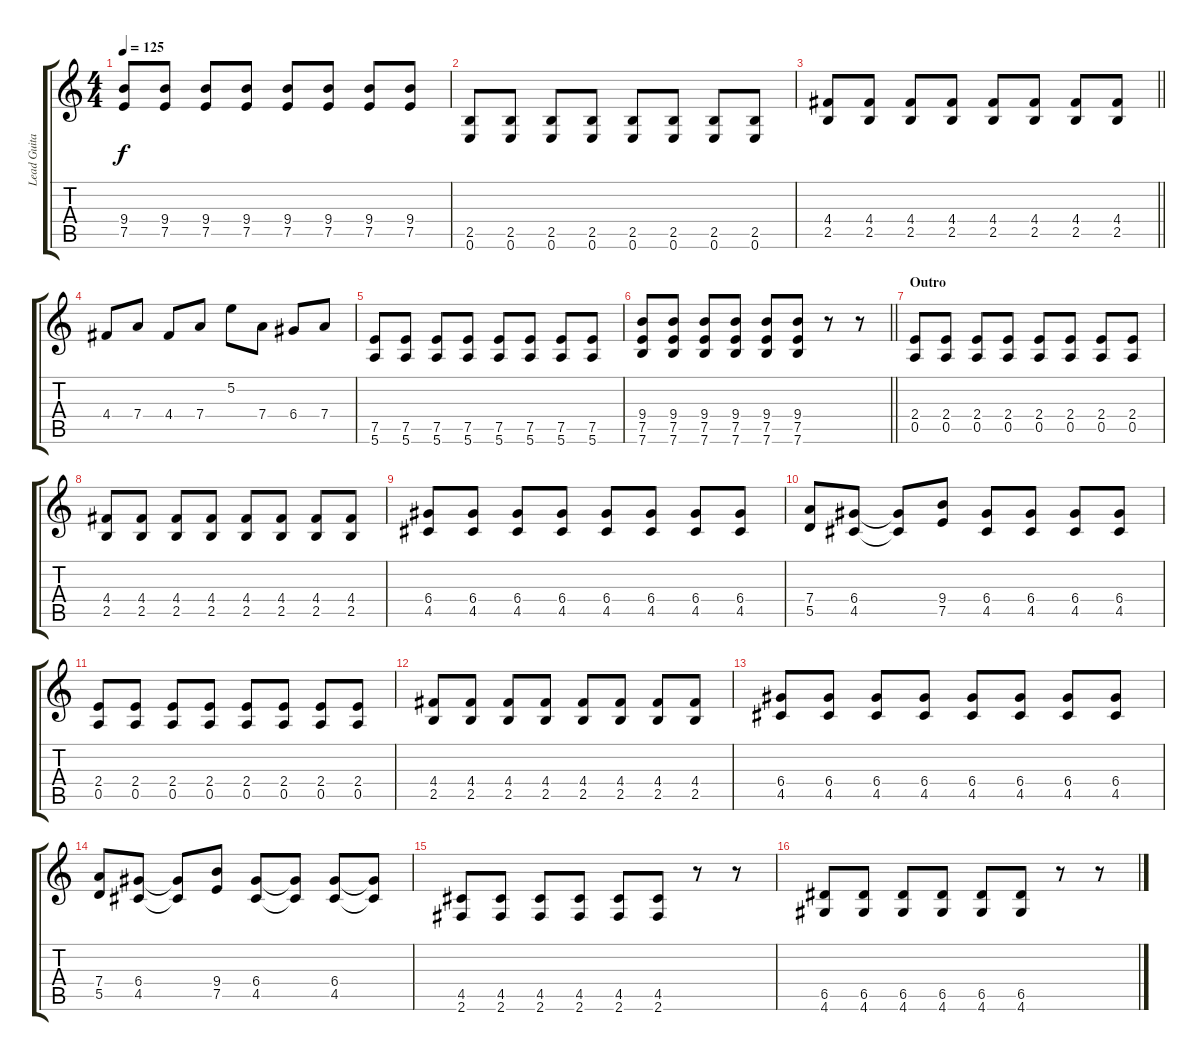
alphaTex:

\track ("Lead Guitar" "Lead Guita") {instrument distortionguitar}
\staff {score tabs}
\tuning (E4 B3 G3 D3 A2 E2) {hide}
\ts (4 4)
\tempo 125
\clef g2
\ks c
(9.4 7.5).8{dy f} (9.4 7.5).8 (9.4 7.5).8 (9.4 7.5).8 (9.4 7.5).8 (9.4 7.5).8 (9.4 7.5).8 (9.4 7.5).8 |
(2.5 0.6).8 (2.5 0.6).8 (2.5 0.6).8 (2.5 0.6).8 (2.5 0.6).8 (2.5 0.6).8 (2.5 0.6).8 (2.5 0.6).8 |
\barLineRight lightlight
(4.4 2.5).8 (4.4 2.5).8 (4.4 2.5).8 (4.4 2.5).8 (4.4 2.5).8 (4.4 2.5).8 (4.4 2.5).8 (4.4 2.5).8 |
4.4.8 7.4.8 4.4.8 7.4.8 5.2.8 7.4.8 6.4.8 7.4.8 |
(7.5 5.6).8 (7.5 5.6).8 (7.5 5.6).8 (7.5 5.6).8 (7.5 5.6).8 (7.5 5.6).8 (7.5 5.6).8 (7.5 5.6).8 |
\barLineRight lightlight
(9.4 7.5 7.6).8 (9.4 7.5 7.6).8 (9.4 7.5 7.6).8 (9.4 7.5 7.6).8 (9.4 7.5 7.6).8 (9.4 7.5 7.6).8 r.8 r.8 |
\section ("" "Outro")
(2.4 0.5).8 (2.4 0.5).8 (2.4 0.5).8 (2.4 0.5).8 (2.4 0.5).8 (2.4 0.5).8 (2.4 0.5).8 (2.4 0.5).8 |
(4.4 2.5).8 (4.4 2.5).8 (4.4 2.5).8 (4.4 2.5).8 (4.4 2.5).8 (4.4 2.5).8 (4.4 2.5).8 (4.4 2.5).8 |
(6.4 4.5).8 (6.4 4.5).8 (6.4 4.5).8 (6.4 4.5).8 (6.4 4.5).8 (6.4 4.5).8 (6.4 4.5).8 (6.4 4.5).8 |
(7.4 5.5).8 (6.4 4.5).8 (6.4{t} 4.5{t}).8 (9.4 7.5).8 (6.4 4.5).8 (6.4 4.5).8 (6.4 4.5).8 (6.4 4.5).8 |
(2.4 0.5).8 (2.4 0.5).8 (2.4 0.5).8 (2.4 0.5).8 (2.4 0.5).8 (2.4 0.5).8 (2.4 0.5).8 (2.4 0.5).8 |
(4.4 2.5).8 (4.4 2.5).8 (4.4 2.5).8 (4.4 2.5).8 (4.4 2.5).8 (4.4 2.5).8 (4.4 2.5).8 (4.4 2.5).8 |
(6.4 4.5).8 (6.4 4.5).8 (6.4 4.5).8 (6.4 4.5).8 (6.4 4.5).8 (6.4 4.5).8 (6.4 4.5).8 (6.4 4.5).8 |
(7.4 5.5).8 (6.4 4.5).8 (6.4{t} 4.5{t}).8 (9.4 7.5).8 (6.4 4.5).8 (6.4{t} 4.5{t}).8 (6.4 4.5).8 (6.4{t} 4.5{t}).8 |
(4.5 2.6).8 (4.5 2.6).8 (4.5 2.6).8 (4.5 2.6).8 (4.5 2.6).8 (4.5 2.6).8 r.8 r.8 |
(6.5 4.6).8 (6.5 4.6).8 (6.5 4.6).8 (6.5 4.6).8 (6.5 4.6).8 (6.5 4.6).8 r.8 r.8
